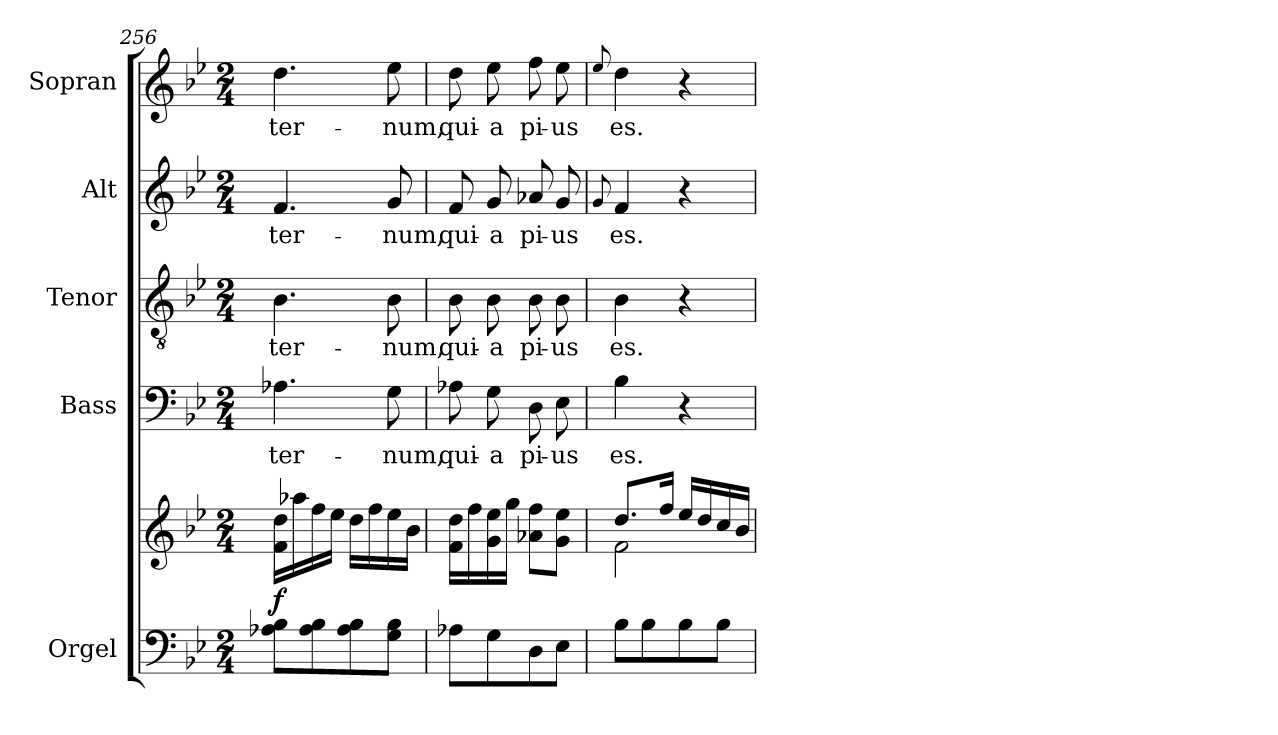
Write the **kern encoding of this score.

**kern	**kern	**dynam	**kern	**text	**kern	**text	**kern	**text	**kern	**text
*part5	*part5	*part5	*part4	*part4	*part3	*part3	*part2	*part2	*part1	*part1
*staff6	*staff5	*staff5/6	*staff4	*staff4	*staff3	*staff3	*staff2	*staff2	*staff1	*staff1
*I"Orgel	*	*	*I"Bass	*	*I"Tenor	*	*I"Alt	*	*I"Sopran	*
*I'Org.	*	*	*I'B.	*	*I'T.	*	*I'A.	*	*I'S.	*
*clefF4	*clefG2	*	*clefF4	*	*clefGv2	*	*clefG2	*	*clefG2	*
*k[b-e-]	*k[b-e-]	*	*k[b-e-]	*	*k[b-e-]	*	*k[b-e-]	*	*k[b-e-]	*
*B-:	*B-:	*	*B-:	*	*B-:	*	*B-:	*	*B-:	*
*M2/4	*M2/4	*	*M2/4	*	*M2/4	*	*M2/4	*	*M2/4	*
=256	=256	=256	=256	=256	=256	=256	=256	=256	=256	=256
!	!	!LO:DY:b	!	!LO:LY:b	!	!LO:LY:b	!	!LO:LY:b	!	!LO:LY:b
8A-X\ 8B-\L	16f\ 16dd\LL	f	4.A-X\	-ter-	4.B-\	-ter-	4.f/	-ter-	4.dd\	-ter-
.	16aa-X\	.	.	.	.	.	.	.	.	.
8A-\ 8B-\	16ff\	.	.	.	.	.	.	.	.	.
.	16ee-\JJ	.	.	.	.	.	.	.	.	.
8A-\ 8B-\	16dd\LL	.	.	.	.	.	.	.	.	.
.	16ff\	.	.	.	.	.	.	.	.	.
!	!	!	!	!LO:LY:b	!	!LO:LY:b	!	!LO:LY:b	!	!LO:LY:b
8G\ 8B-\J	16ee-\	.	8G\	-num,	8B-\	-num,	8g/	-num,	8ee-\	-num,
.	16b-\JJ	.	.	.	.	.	.	.	.	.
=257	=257	=257	=257	=257	=257	=257	=257	=257	=257	=257
!	!	!	!	!LO:LY:b	!	!LO:LY:b	!	!LO:LY:b	!	!LO:LY:b
8A-X\L	16f\ 16dd\LL	.	8A-X\	qui-	8B-\	qui-	8f/	qui-	8dd\	qui-
.	16ff\	.	.	.	.	.	.	.	.	.
!	!	!	!	!LO:LY:b	!	!LO:LY:b	!	!LO:LY:b	!	!LO:LY:b
8G\	16g\ 16ee-\	.	8G\	-a	8B-\	-a	8g/	-a	8ee-\	-a
.	16gg\JJ	.	.	.	.	.	.	.	.	.
!	!	!	!	!LO:LY:b	!	!LO:LY:b	!	!LO:LY:b	!	!LO:LY:b
8D\	8a-X\ 8ff\L	.	8D\	pi-	8B-\	pi-	8a-X/	pi-	8ff\	pi-
!	!	!	!	!LO:LY:b	!	!LO:LY:b	!	!LO:LY:b	!	!LO:LY:b
8E-\J	8g\ 8ee-\J	.	8E-\	-us	8B-\	-us	8g/	-us	8ee-\	-us
!!LO:PB:g=z
=258	=258	=258	=258	=258	=258	=258	=258	=258	=258	=258
.	.	.	.	.	.	.	8qqg/	.	8qqee-/	.
*	*^	*	*	*	*	*	*	*	*	*
!	!	!	!	!	!LO:LY:b	!	!LO:LY:b	!	!LO:LY:b	!	!LO:LY:b
8B-\L	8.dd/L	2f\	.	4B-\	es.	4B-\	es.	4f/	es.	4dd\	es.
8B-\	.	.	.	.	.	.	.	.	.	.	.
.	16ff/Jk	.	.	.	.	.	.	.	.	.	.
8B-\	16ee-/LL	.	.	4r	.	4r	.	4r	.	4r	.
.	16dd/	.	.	.	.	.	.	.	.	.	.
8B-\J	16cc/	.	.	.	.	.	.	.	.	.	.
.	16b-/JJ	.	.	.	.	.	.	.	.	.	.
*	*v	*v	*	*	*	*	*	*	*	*	*
=	=	=	=	=	=	=	=	=	=	=
*-	*-	*-	*-	*-	*-	*-	*-	*-	*-	*-
